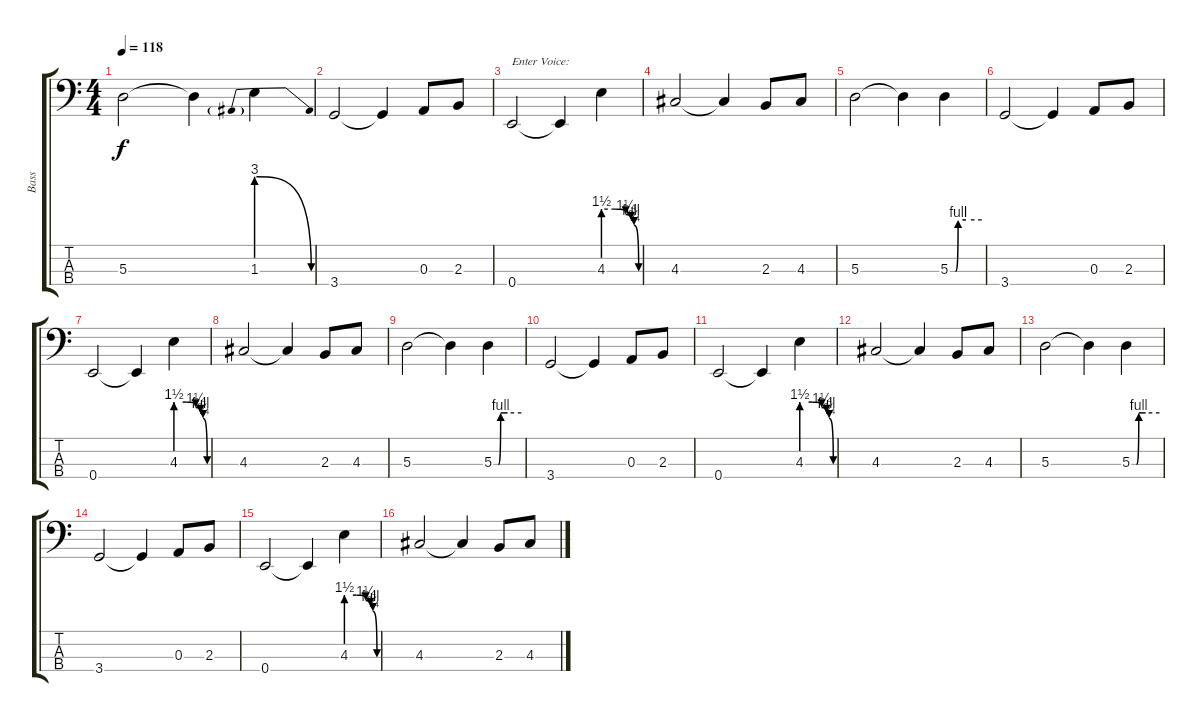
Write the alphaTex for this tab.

\track ("Bass" "Bass") {instrument electricbasspick}
\staff {score tabs}
\tuning (G2 D2 A1 E1) {hide}
\ts (4 4)
\tempo 118
\clef f4
\ks c
5.3.2{dy f} 5.3{t}.4 1.3{be (prebendrelease 0 12 60 0)}.4 |
3.4.2 3.4{t}.4 0.3.8 2.3.8 |
0.4.2{txt "Enter Voice:"} 0.4{t}.4 4.3{be (custom 0 6 20 6 38 5 47 4 52 3 60 0)}.4 |
4.3.2 4.3{t}.4 2.3.8 4.3.8 |
5.3.2 5.3{t}.4 5.3{be (custom 0 0 10 0 15 4 30 4 60 4)}.4 |
3.4.2 3.4{t}.4 0.3.8 2.3.8 |
0.4.2 0.4{t}.4 4.3{be (custom 0 6 20 6 38 5 47 4 52 3 60 0)}.4 |
4.3.2 4.3{t}.4 2.3.8 4.3.8 |
5.3.2 5.3{t}.4 5.3{be (custom 0 0 10 0 15 4 30 4 60 4)}.4 |
3.4.2 3.4{t}.4 0.3.8 2.3.8 |
0.4.2 0.4{t}.4 4.3{be (custom 0 6 20 6 38 5 47 4 52 3 60 0)}.4 |
4.3.2 4.3{t}.4 2.3.8 4.3.8 |
5.3.2 5.3{t}.4 5.3{be (custom 0 0 10 0 15 4 30 4 60 4)}.4 |
3.4.2 3.4{t}.4 0.3.8 2.3.8 |
0.4.2 0.4{t}.4 4.3{be (custom 0 6 20 6 38 5 47 4 52 3 60 0)}.4 |
4.3.2 4.3{t}.4 2.3.8 4.3.8
